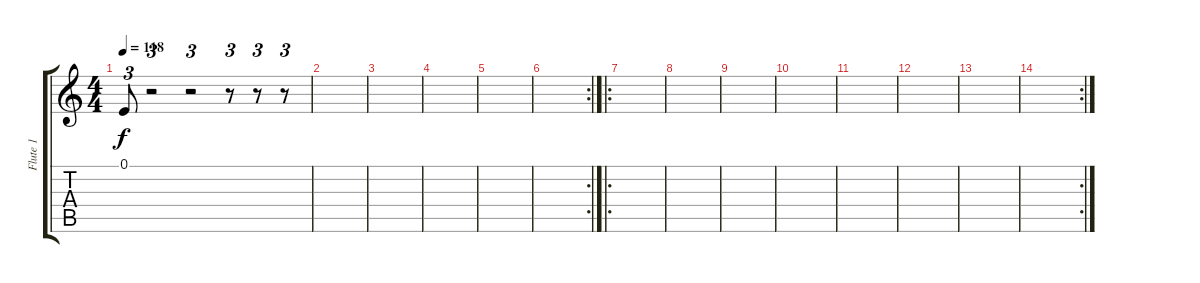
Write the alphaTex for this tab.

\track ("Flute 1" "Flute 1") {instrument englishhorn}
\staff {score tabs}
\tuning (E4 B3 G3 D3 A2 E2) {hide}
\ts (4 4)
\tempo 118
\clef g2
\ks c
0.1{t}.8{tu (3 2) dy f} r.2{tu (3 2)} r.2{tu (3 2)} r.8{tu (3 2)} r.8{tu (3 2)} r.8{tu (3 2)} |
|
|
|
|
\rc 2
|
\ro
|
|
|
|
|
|
|
\rc 2
